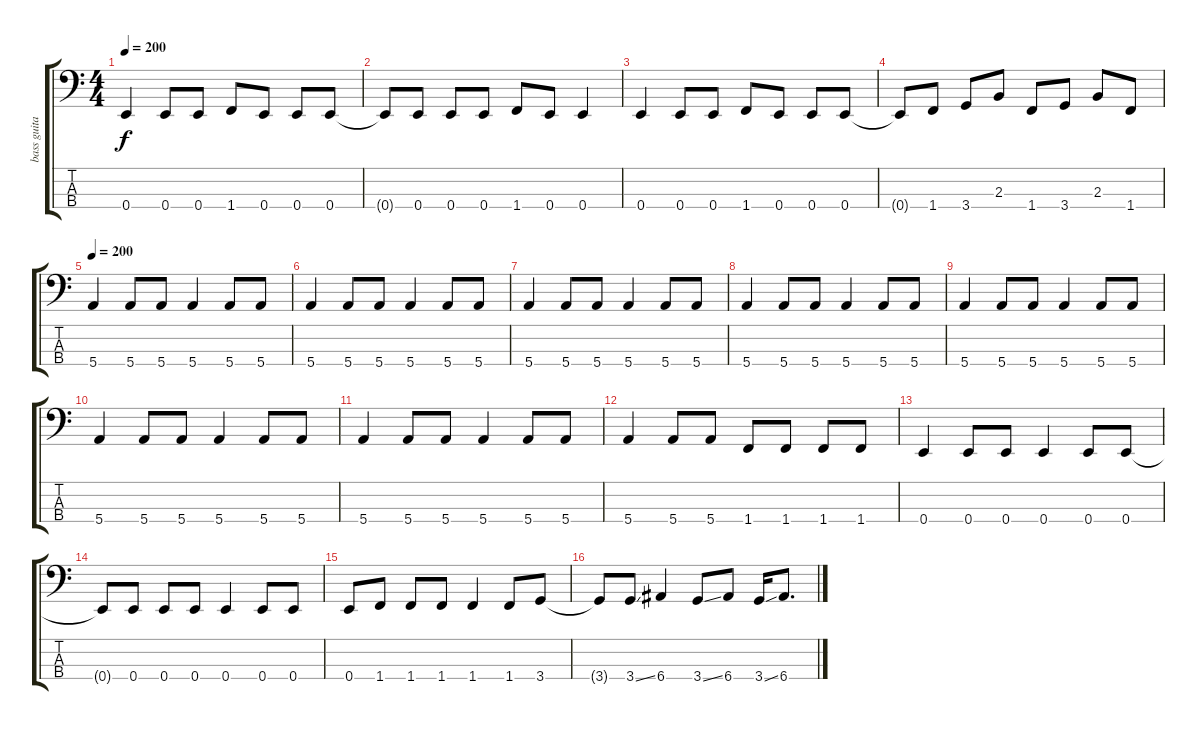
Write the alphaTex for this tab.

\track ("bass guitar" "bass guita") {instrument electricbassfinger}
\staff {score tabs}
\tuning (G2 D2 A1 E1) {hide}
\ts (4 4)
\tempo 200
\clef f4
\ks c
0.4.4{dy f} 0.4.8 0.4.8 1.4.8 0.4.8 0.4.8 0.4.8 |
0.4{t}.8 0.4.8 0.4.8 0.4.8 1.4.8 0.4.8 0.4.4 |
0.4.4 0.4.8 0.4.8 1.4.8 0.4.8 0.4.8 0.4.8 |
0.4{t}.8 1.4.8 3.4.8 2.3.8 1.4.8 3.4.8 2.3.8 1.4.8 |
\tempo 200
5.4.4 5.4.8 5.4.8 5.4.4 5.4.8 5.4.8 |
5.4.4 5.4.8 5.4.8 5.4.4 5.4.8 5.4.8 |
5.4.4 5.4.8 5.4.8 5.4.4 5.4.8 5.4.8 |
5.4.4 5.4.8 5.4.8 5.4.4 5.4.8 5.4.8 |
5.4.4 5.4.8 5.4.8 5.4.4 5.4.8 5.4.8 |
5.4.4 5.4.8 5.4.8 5.4.4 5.4.8 5.4.8 |
5.4.4 5.4.8 5.4.8 5.4.4 5.4.8 5.4.8 |
5.4.4 5.4.8 5.4.8 1.4.8 1.4.8 1.4.8 1.4.8 |
0.4.4 0.4.8 0.4.8 0.4.4 0.4.8 0.4.8 |
0.4{t}.8 0.4.8 0.4.8 0.4.8 0.4.4 0.4.8 0.4.8 |
0.4.8 1.4.8 1.4.8 1.4.8 1.4.4 1.4.8 3.4.8 |
3.4{t}.8 3.4{ss}.8 6.4.4 3.4{ss}.8 6.4.8 3.4{ss}.16 6.4.8{d}
